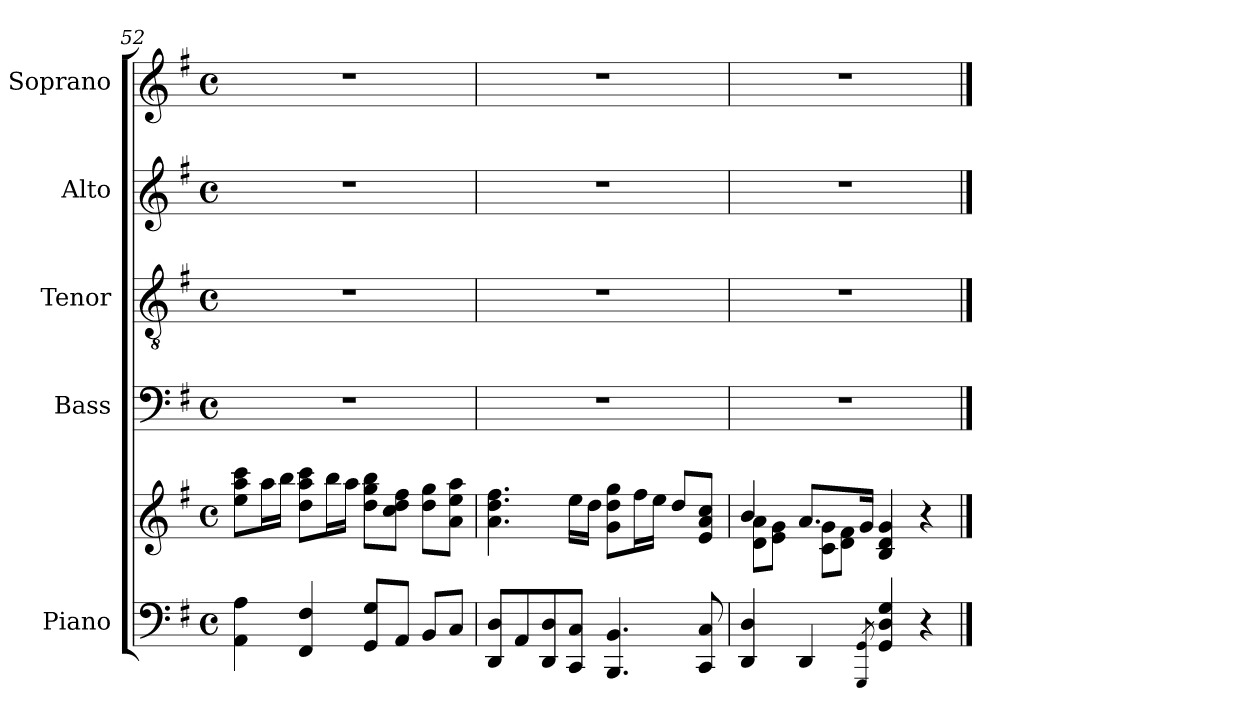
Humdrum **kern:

**kern	**kern	**kern	**kern	**kern	**kern
*part5	*part5	*part4	*part3	*part2	*part1
*staff6	*staff5	*staff4	*staff3	*staff2	*staff1
*I"Piano	*	*I"Bass	*I"Tenor	*I"Alto	*I"Soprano
*I'Pno.	*	*I'B.	*I'T.	*I'A.	*I'S.
*clefF4	*clefG2	*clefF4	*clefGv2	*clefG2	*clefG2
*	*	*	*ITrd7c12	*	*
*k[f#]	*k[f#]	*k[f#]	*k[f#]	*k[f#]	*k[f#]
*G:	*G:	*G:	*G:	*G:	*G:
*M4/4	*M4/4	*M4/4	*M4/4	*M4/4	*M4/4
*met(c)	*met(c)	*met(c)	*met(c)	*met(c)	*met(c)
=52	=52	=52	=52	=52	=52
4AAi\ 4Ai	8eei\ 8aai 8ccciL	1r	1r	1r	1r
.	16aai\L	.	.	.	.
.	16bbi\JJ	.	.	.	.
4FF#i/ 4F#i	8ddi\ 8aai 8ccciL	.	.	.	.
.	16bbi\L	.	.	.	.
.	16aai\JJ	.	.	.	.
8GGi/ 8GiL	8ddi\ 8ggi 8bbiL	.	.	.	.
8AAi/J	8cci\ 8ddi 8ff#iJ	.	.	.	.
8BBi/L	8ddi\ 8ggiL	.	.	.	.
8Ci/J	8ai\ 8eei 8aaiJ	.	.	.	.
=53	=53	=53	=53	=53	=53
8DDi/ 8DiL	4.ai\ 4.ddi 4.ff#i	1r	1r	1r	1r
8AAi/	.	.	.	.	.
8DDi/ 8Di	.	.	.	.	.
8CCi/ 8CiJ	16eei\LL	.	.	.	.
.	16ddi\JJ	.	.	.	.
4.BBBi/ 4.BBi	8gi\ 8ddi 8ggiL	.	.	.	.
.	16ff#i\L	.	.	.	.
.	16eei\JJ	.	.	.	.
.	8ddi/L	.	.	.	.
8CCi/ 8Ci	8ei/ 8ai 8cciJ	.	.	.	.
=54	=54	=54	=54	=54	=54
*	*^	*	*	*	*
4DDi/ 4Di	4bi/	8di\ 8aiL	1r	1r	1r	1r
.	.	8ei\ 8giJ	.	.	.	.
4DDi/	8.ai/L	8ci\ 8giL	.	.	.	.
.	.	8di\ 8f#iJ	.	.	.	.
.	16gi/Jk	.	.	.	.	.
8qGGGi/ 8qGGi	.	.	.	.	.	.
4GGi/ 4Di 4Gi	4Bi/ 4di 4gi	2ryy	.	.	.	.
4r	4r	.	.	.	.	.
*	*v	*v	*	*	*	*
==	==	==	==	==	==
*-	*-	*-	*-	*-	*-
